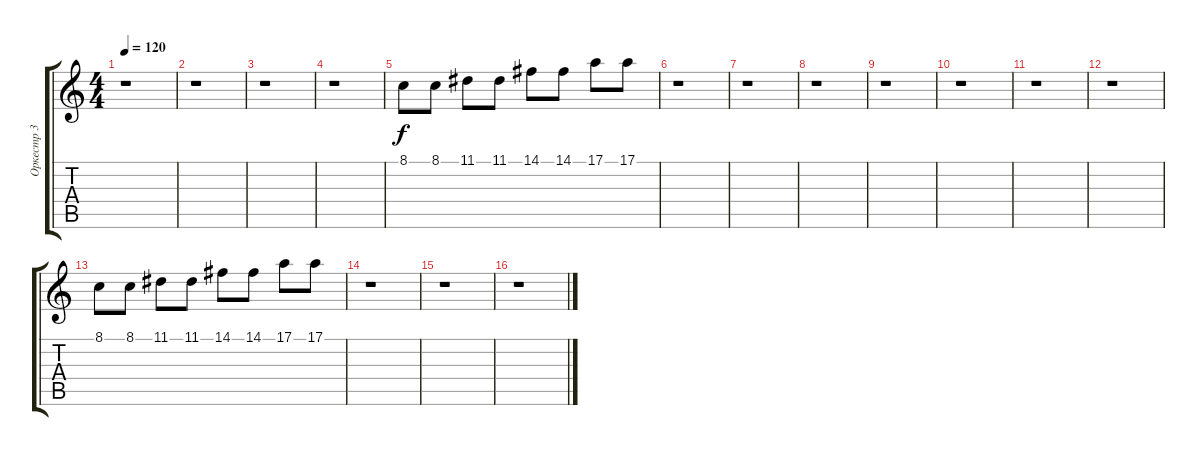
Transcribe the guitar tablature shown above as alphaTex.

\track ("Оркестр 3" "Оркестр 3") {instrument trumpet}
\staff {score tabs}
\tuning (E4 B3 G3 D3 A2 E2) {hide}
\ts (4 4)
\tempo 120
\clef g2
\ks c
r.1{dy f} |
r.1 |
r.1 |
r.1 |
8.1.8 8.1.8 11.1.8 11.1.8 14.1.8 14.1.8 17.1.8 17.1.8 |
r.1 |
r.1 |
r.1 |
r.1 |
r.1 |
r.1 |
r.1 |
8.1.8 8.1.8 11.1.8 11.1.8 14.1.8 14.1.8 17.1.8 17.1.8 |
r.1 |
r.1 |
r.1
